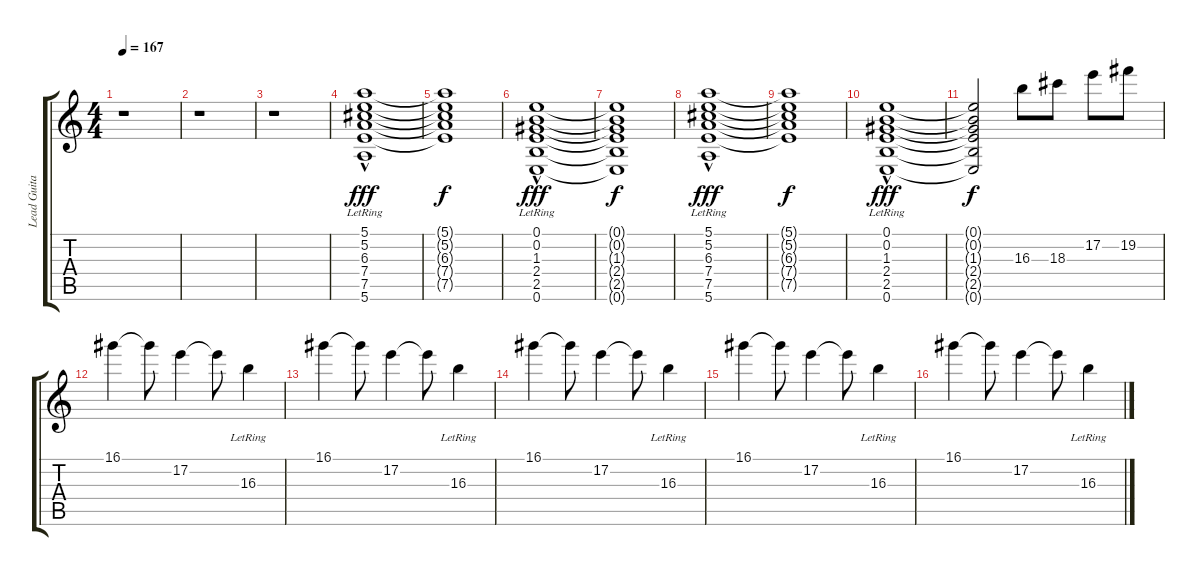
\track ("Lead Guitar" "Lead Guita") {instrument distortionguitar}
\staff {score tabs}
\tuning (E4 B3 G3 D3 A2 E2) {hide}
\ts (4 4)
\tempo 167
\clef g2
\ks c
r.1{dy f} |
r.1 |
r.1 |
(5.1{hac lr} 5.2{hac lr} 6.3{hac lr} 7.4{hac lr} 7.5{hac lr} 5.6).1{dy fff} |
(5.1{t} 5.2{t} 6.3{t} 7.4{t} 7.5{t}).1{dy f} |
(0.1{hac lr} 0.2{hac lr} 1.3{hac lr} 2.4{hac lr} 2.5{hac lr} 0.6{hac lr}).1{dy fff} |
(0.1{t} 0.2{t} 1.3{t} 2.4{t} 2.5{t} 0.6{t}).1{dy f} |
(5.1{hac lr} 5.2{hac lr} 6.3{hac lr} 7.4{hac lr} 7.5{hac lr} 5.6).1{dy fff} |
(5.1{t} 5.2{t} 6.3{t} 7.4{t} 7.5{t}).1{dy f} |
(0.1{hac lr} 0.2{hac lr} 1.3{hac lr} 2.4{hac lr} 2.5{hac lr} 0.6{hac lr}).1{dy fff} |
(0.1{t} 0.2{t} 1.3{t} 2.4{t} 2.5{t} 0.6{t}).2{dy f} 16.3.8 18.3.8 17.2.8 19.2.8 |
16.1.4 16.1{t}.8 17.2.4 17.2{t}.8 16.3{lr}.4 |
16.1.4 16.1{t}.8 17.2.4 17.2{t}.8 16.3{lr}.4 |
16.1.4 16.1{t}.8 17.2.4 17.2{t}.8 16.3{lr}.4 |
16.1.4 16.1{t}.8 17.2.4 17.2{t}.8 16.3{lr}.4 |
16.1.4 16.1{t}.8 17.2.4 17.2{t}.8 16.3{lr}.4
